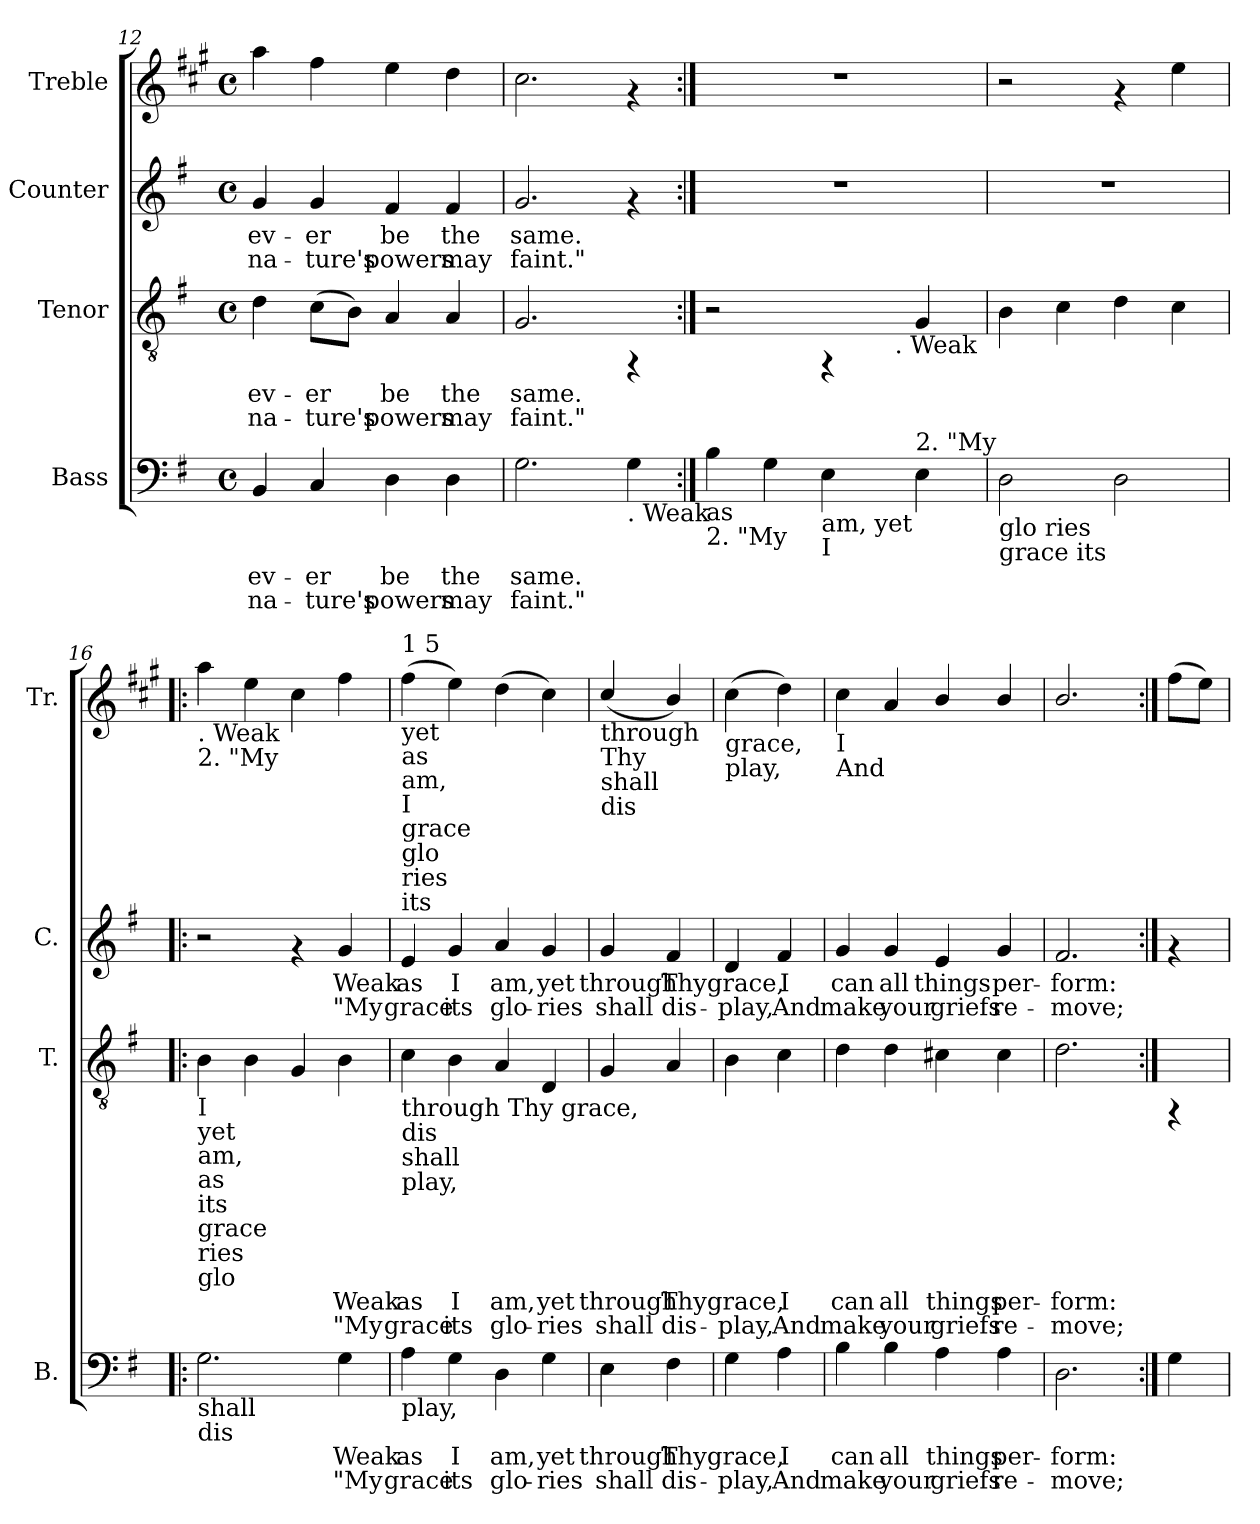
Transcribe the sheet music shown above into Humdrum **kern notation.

**kern	**text	**text	**kern	**text	**text	**kern	**text	**text	**kern
*part4	*part4	*part4	*part3	*part3	*part3	*part2	*part2	*part2	*part1
*staff4	*staff4	*staff4	*staff3	*staff3	*staff3	*staff2	*staff2	*staff2	*staff1
*I"Bass	*	*	*I"Tenor	*	*	*I"Counter	*	*	*I"Treble
*I'B.	*	*	*I'T.	*	*	*I'C.	*	*	*I'Tr.
*clefF4	*	*	*clefGv2	*	*	*clefG2	*	*	*clefG2
*	*	*	*	*	*	*	*	*	*ITrd1c2
*k[f#]	*	*	*k[f#]	*	*	*k[f#]	*	*	*k[f#]
*G:	*	*	*G:	*	*	*G:	*	*	*G:
*M4/4	*	*	*M4/4	*	*	*M4/4	*	*	*M4/4
*met(c)	*	*	*met(c)	*	*	*met(c)	*	*	*met(c)
=12	=12	=12	=12	=12	=12	=12	=12	=12	=12
!	!LO:LY:a:rj	!LO:LY:a:rj	!	!LO:LY:a:rj	!LO:LY:b:rj	!	!LO:LY:b:rj	!LO:LY:b:rj	!
4BB/	ev-	-na-	4d\	ev-	-na-	4g/	ev-	-na-	4gg\
!	!LO:LY:a:rj	!LO:LY:a:rj	!	!LO:LY:a:rj	!LO:LY:b:rj	!	!LO:LY:b:rj	!LO:LY:b:rj	!
4C/	-er	ture's	(>8c\L	-er	ture's	4g/	-er	ture's	4ee\
!	!	!	!	!LO:LY:a:rj	!LO:LY:b:rj	!	!	!	!
.	.	.	8B\J)	.	.	.	.	.	.
!	!LO:LY:a:rj	!LO:LY:a:rj	!	!LO:LY:a:rj	!LO:LY:b:rj	!	!LO:LY:b:rj	!LO:LY:b:rj	!
4D\	be	powers	4A/	be	powers	4f#/	be	powers	4dd\
!	!LO:LY:a:rj	!LO:LY:a:rj	!	!LO:LY:a:rj	!LO:LY:b:rj	!	!LO:LY:b:rj	!LO:LY:b:rj	!
4D\	the	may	4A/	the	may	4f#/	the	may	4cc\
=13	=13	=13	=13	=13	=13	=13	=13	=13	=13
!	!LO:LY:a:rj	!LO:LY:a:rj	!	!LO:LY:a:rj	!LO:LY:b:rj	!	!LO:LY:b:rj	!LO:LY:b:rj	!
2.G\	same.	faint."	2.G/	same.	faint."	2.g/	same.	faint."	2.b\
!LO:TX:b:t=. Weak	!	!	!	!	!	!	!	!	!
!	!LO:LY:a:rj	!LO:LY:a:rj	!	!	!	!	!	!	!
4G<\	.	.	4rFF	.	.	4rf	.	.	4rf
=14:|!	=14:|!	=14:|!	=14:|!	=14:|!	=14:|!	=14:|!	=14:|!	=14:|!	=14:|!
!LO:TX:b:t=as	!	!	!	!	!	!	!	!	!
!LO:TX:b:t=2. "My	!	!	!	!	!	!	!	!	!
!	!LO:LY:a:rj	!	!	!	!	!	!	!	!
*	*	*	*^	*	*	*	*	*	*
4B\	.	.	2r	2ryy	.	.	1r	.	.	1r
!	!LO:LY:a:rj	!	!	!	!	!	!	!	!	!
4G\	.	.	.	.	.	.	.	.	.	.
!LO:TX:b:t=am, yet	!	!	!	!	!	!	!	!	!	!
!LO:TX:b:t=I	!	!	!	!	!	!	!	!	!	!
!	!LO:LY:a:rj	!	!	!	!	!	!	!	!	!
4E\	.	.	4rFF	8ryy	.	.	.	.	.	.
.	.	.	.	16ryy	.	.	.	.	.	.
.	.	.	.	64ryy	.	.	.	.	.	.
!	!	!	!	!LO:TX:b:t=. Weak	!	!	!	!	!	!
.	.	.	.	4ryy	.	.	.	.	.	.
!LO:TX:a:t=2. "My	!	!	!	!	!	!	!	!	!	!
!	!LO:LY:a:rj	!	!	!	!LO:LY:a:rj	!	!	!	!	!
4E\	.	.	4G</	.	.	.	.	.	.	.
.	.	.	.	32.ryy	.	.	.	.	.	.
!!LO:LB:g=z
=15	=15	=15	=15	=15	=15	=15	=15	=15	=15	=15
!LO:TX:b:t=glo ries	!	!	!	!	!	!	!	!	!	!
!LO:TX:b:t=grace its	!	!	!	!	!	!	!	!	!	!
!	!LO:LY:a:rj	!	!	!	!LO:LY:a:rj	!	!	!	!	!
*	*	*	*v	*v	*	*	*	*	*	*
2D\	.	.	4B\	.	.	1r	.	.	2r
!	!	!	!	!LO:LY:a:rj	!	!	!	!	!
.	.	.	4c\	.	.	.	.	.	.
!	!LO:LY:a:rj	!	!	!LO:LY:a:rj	!	!	!	!	!
2D\	.	.	4d\	.	.	.	.	.	4rf
!	!	!	!	!LO:LY:a:rj	!	!	!	!	!
.	.	.	4c\	.	.	.	.	.	4dd<\
=16!|:	=16!|:	=16!|:	=16!|:	=16!|:	=16!|:	=16!|:	=16!|:	=16!|:	=16!|:
!	!	!	!	!	!	!	!	!	!LO:TX:b:t=. Weak
!	!	!	!	!	!	!	!	!	!LO:TX:b:t=2. "My
!	!	!	!LO:TX:b:t=I	!	!	!	!	!	!
!	!	!	!LO:TX:b:t=yet	!	!	!	!	!	!
!	!	!	!LO:TX:b:t=am,	!	!	!	!	!	!
!	!	!	!LO:TX:b:t=as	!	!	!	!	!	!
!	!	!	!LO:TX:b:t=its	!	!	!	!	!	!
!	!	!	!LO:TX:b:t=grace	!	!	!	!	!	!
!	!	!	!LO:TX:b:t=ries	!	!	!	!	!	!
!	!	!	!LO:TX:b:t=glo	!	!	!	!	!	!
!LO:TX:b:t=shall	!	!	!	!	!	!	!	!	!
!LO:TX:b:t=dis	!	!	!	!	!	!	!	!	!
!	!LO:LY:a:rj	!LO:LY:a:rj	!	!LO:LY:a:rj	!LO:LY:b:rj	!	!	!	!
2.G\	.	.	4B\	.	.	2r	.	.	4gg\
!	!	!	!	!LO:LY:a:rj	!LO:LY:b:rj	!	!	!	!
.	.	.	4B\	.	.	.	.	.	4dd\
!	!	!	!	!LO:LY:a:rj	!LO:LY:b:rj	!	!	!	!
.	.	.	4G/	.	.	4rf	.	.	4b\
!	!LO:LY:a:rj	!LO:LY:a:rj	!	!LO:LY:a:rj	!LO:LY:b:rj	!	!LO:LY:b:rj	!LO:LY:b:rj	!
4G\	Weak	"My	4B\	Weak	"My	4g/	Weak	"My	4ee\
=17	=17	=17	=17	=17	=17	=17	=17	=17	=17
!	!	!	!	!	!	!	!	!	!LO:TX:a:t=1 5
!	!	!	!	!	!	!	!	!	!LO:TX:b:t=yet
!	!	!	!	!	!	!	!	!	!LO:TX:b:t=as
!	!	!	!	!	!	!	!	!	!LO:TX:b:t=am,
!	!	!	!	!	!	!	!	!	!LO:TX:b:t=I
!	!	!	!	!	!	!	!	!	!LO:TX:b:t=grace
!	!	!	!	!	!	!	!	!	!LO:TX:b:t=glo
!	!	!	!	!	!	!	!	!	!LO:TX:b:t=ries
!	!	!	!	!	!	!	!	!	!LO:TX:b:t=its
!	!	!	!LO:TX:b:t=through Thy grace,	!	!	!	!	!	!
!	!	!	!LO:TX:b:t=dis	!	!	!	!	!	!
!	!	!	!LO:TX:b:t=shall	!	!	!	!	!	!
!	!	!	!LO:TX:b:t=play,	!	!	!	!	!	!
!LO:TX:b:t=play,	!	!	!	!	!	!	!	!	!
!	!LO:LY:a:rj	!LO:LY:a:rj	!	!LO:LY:a:rj	!LO:LY:b:rj	!	!LO:LY:b:rj	!LO:LY:b:rj	!
4A\	as	grace	4c\	as	grace	4e/	as	grace	(>4ee\
!	!LO:LY:a:rj	!LO:LY:a:rj	!	!LO:LY:a:rj	!LO:LY:b:rj	!	!LO:LY:b:rj	!LO:LY:b:rj	!
4G\	I	its	4B\	I	its	4g/	I	its	4dd\)
!	!LO:LY:a:rj	!LO:LY:a:rj	!	!LO:LY:a:rj	!LO:LY:b:rj	!	!LO:LY:b:rj	!LO:LY:b:rj	!
4D\	am,	glo-	4A/	am,	glo-	4a/	am,	glo-	(>4cc\
!	!LO:LY:a:rj	!LO:LY:a:rj	!	!LO:LY:a:rj	!LO:LY:b:rj	!	!LO:LY:b:rj	!LO:LY:b:rj	!
4G\	-yet	ries	4D/	-yet	ries	4g/	-yet	ries	4b\)
=18	=18	=18	=18	=18	=18	=18	=18	=18	=18
!	!	!	!	!	!	!	!	!	!LO:TX:b:t=through
!	!	!	!	!	!	!	!	!	!LO:TX:b:t=Thy
!	!	!	!	!	!	!	!	!	!LO:TX:b:t=shall
!	!	!	!	!	!	!	!	!	!LO:TX:b:t=dis
!	!LO:LY:a:rj	!LO:LY:a:rj	!	!LO:LY:a:rj	!LO:LY:b:rj	!	!LO:LY:b:rj	!LO:LY:b:rj	!
4E\	through	shall	4G/	through	shall	4g/	through	shall	(<4b/
!	!LO:LY:a:rj	!LO:LY:a:rj	!	!LO:LY:a:rj	!LO:LY:b:rj	!	!LO:LY:b:rj	!LO:LY:b:rj	!
4F#\	Thy	dis-	4A/	Thy	dis-	4f#/	Thy	dis-	4a/)
=19	=19	=19	=19	=19	=19	=19	=19	=19	=19
!	!	!	!	!	!	!	!	!	!LO:TX:b:t=grace,
!	!	!	!	!	!	!	!	!	!LO:TX:b:t=play,
!	!LO:LY:a:rj	!LO:LY:a:rj	!	!LO:LY:a:rj	!LO:LY:b:rj	!	!LO:LY:b:rj	!LO:LY:b:rj	!
4G\	-grace,	play,	4B\	-grace,	play,	4d/	-grace,	play,	(>4b\
!	!LO:LY:a:rj	!LO:LY:a:rj	!	!LO:LY:a:rj	!LO:LY:b:rj	!	!LO:LY:b:rj	!LO:LY:b:rj	!
4A\	I	And	4c\	I	And	4f#/	I	And	4cc\)
!!LO:PB:g=z
=20	=20	=20	=20	=20	=20	=20	=20	=20	=20
!	!	!	!	!	!	!	!	!	!LO:TX:b:t=I
!	!	!	!	!	!	!	!	!	!LO:TX:b:t=And
!	!LO:LY:a:rj	!LO:LY:a:rj	!	!LO:LY:a:rj	!LO:LY:b:rj	!	!LO:LY:b:rj	!LO:LY:b:rj	!
4B\	can	make	4d\	can	make	4g/	can	make	4b\
!	!LO:LY:a:rj	!LO:LY:a:rj	!	!LO:LY:a:rj	!LO:LY:b:rj	!	!LO:LY:b:rj	!LO:LY:b:rj	!
4B\	all	your	4d\	all	your	4g/	all	your	4g/
!	!LO:LY:a:rj	!LO:LY:a:rj	!	!LO:LY:a:rj	!LO:LY:b:rj	!	!LO:LY:b:rj	!LO:LY:b:rj	!
4A\	things	griefs	4c#X\	things	griefs	4e/	things	griefs	4a/
!	!LO:LY:a:rj	!LO:LY:a:rj	!	!LO:LY:a:rj	!LO:LY:b:rj	!	!LO:LY:b:rj	!LO:LY:b:rj	!
4A\	per-	-re-	4c#\	per-	-re-	4g/	per-	-re-	4a/
=21	=21	=21	=21	=21	=21	=21	=21	=21	=21
!	!LO:LY:a:rj	!LO:LY:a:rj	!	!LO:LY:a:rj	!LO:LY:b:rj	!	!LO:LY:b:rj	!LO:LY:b:rj	!
2.D\	-form:	move;	2.d\	-form:	move;	2.f#/	-form:	move;	2.a/
=22:|!	=22:|!	=22:|!	=22:|!	=22:|!	=22:|!	=22:|!	=22:|!	=22:|!	=22:|!
!	!LO:LY:a:rj	!	!	!	!	!	!	!	!
4G\	.	.	4rFF	.	.	4rf	.	.	(>8ee\L
.	.	.	.	.	.	.	.	.	8dd\J)
=	=	=	=	=	=	=	=	=	=
*-	*-	*-	*-	*-	*-	*-	*-	*-	*-
